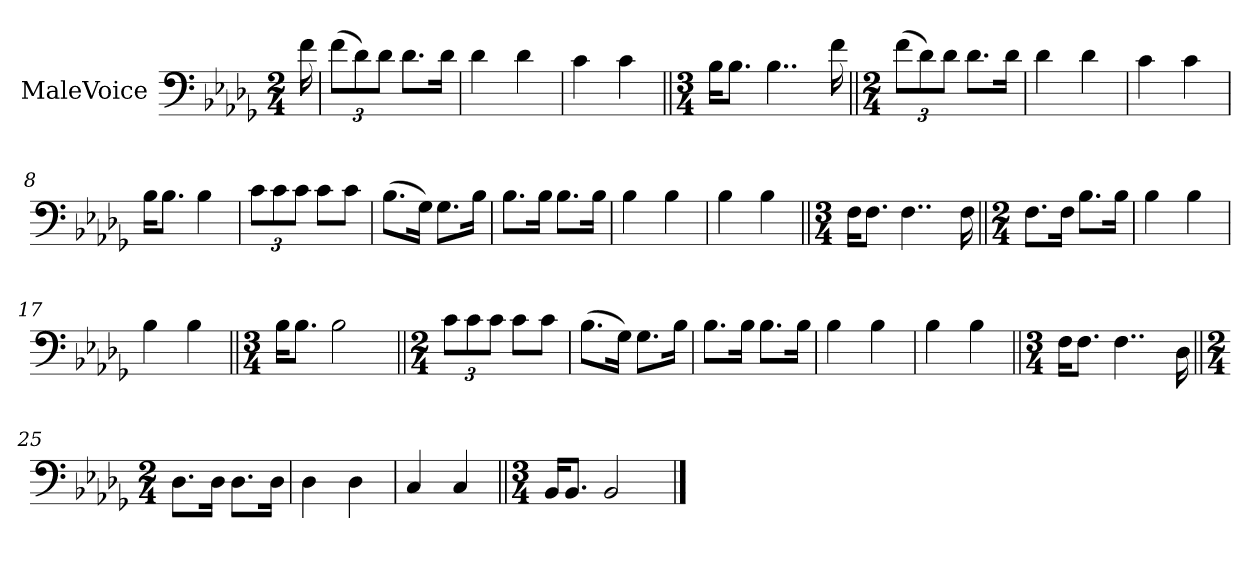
**kern
*part1
*staff1
*I"MaleVoice
*clefF4
*k[b-e-a-d-g-]
*M2/4
*MM126
=
16f
=1
(12f\L
12d-\)
12d-\J
8.d-\L
16d-\Jk
=2
4d-
4d-
=3
4c
4c
=4||
*M3/4
16B-\KL
8.B-\J
4..B-
16f
=5||
*M2/4
(12f\L
12d-\)
12d-\J
8.d-\L
16d-\Jk
=6
4d-
4d-
=7
4c
4c
=8
16B-\KL
8.B-\J
4B-
=9
12c\L
12c\
12c\J
8c\L
8c\J
=10
(8.B-\L
16G-\Jk)
8.G-\L
16B-\Jk
=11
8.B-\L
16B-\Jk
8.B-\L
16B-\Jk
=12
4B-
4B-
=13
4B-
4B-
=14||
*M3/4
16F\KL
8.F\J
4..F
16F
=15||
*M2/4
8.F\L
16F\Jk
8.B-\L
16B-\Jk
=16
4B-
4B-
=17
4B-
4B-
=18||
*M3/4
16B-\KL
8.B-\J
2B-
=19||
*M2/4
12c\L
12c\
12c\J
8c\L
8c\J
=20
(8.B-\L
16G-\Jk)
8.G-\L
16B-\Jk
=21
8.B-\L
16B-\Jk
8.B-\L
16B-\Jk
=22
4B-
4B-
=23
4B-
4B-
=24||
*M3/4
16F\KL
8.F\J
4..F
16D-
=25||
*M2/4
8.D-\L
16D-\Jk
8.D-\L
16D-\Jk
=26
4D-
4D-
=27
4C
4C
=28||
*M3/4
16BB-/KL
8.BB-/J
2BB-
==
*-
